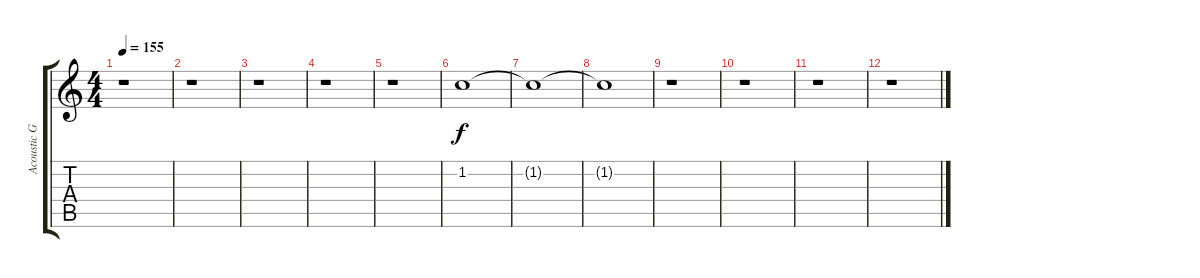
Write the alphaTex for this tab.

\track ("Acoustic Guitar" "Acoustic G") {instrument acousticguitarnylon}
\staff {score tabs}
\tuning (E4 B3 G3 D3 A2 E2) {hide}
\ts (4 4)
\tempo 155
\clef g2
\ks c
r.1{dy f} |
r.1 |
r.1 |
r.1 |
r.1 |
1.2.1{volume 11 instrument lead3calliope} |
1.2{t}.1 |
1.2{t}.1 |
r.1 |
r.1 |
r.1 |
r.1
